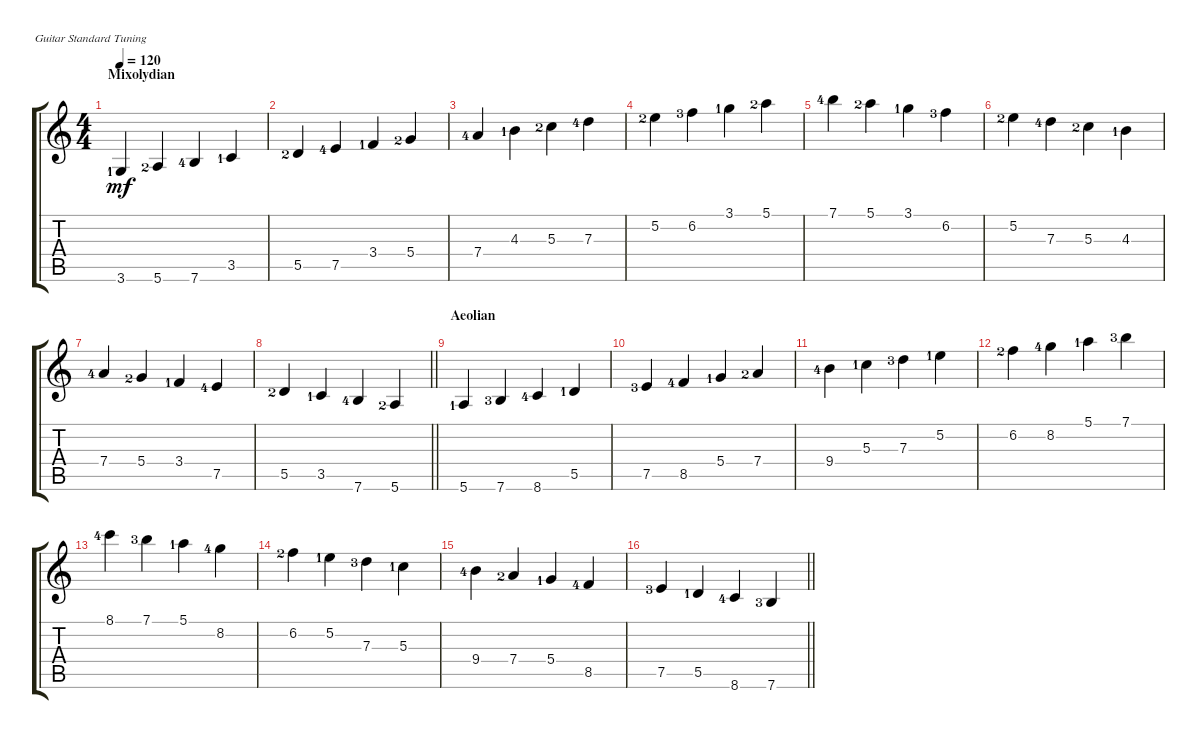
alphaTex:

\defaultSystemsLayout 4
\bracketExtendMode groupsimilarinstruments
\singleTrackTrackNamePolicy hidden
\multiTrackTrackNamePolicy hidden
\firstSystemTrackNameOrientation horizontal
\otherSystemsTrackNameOrientation horizontal
\track ("Electric Guitar" "E-Gt") {instrument electricguitarclean}
\staff {score tabs}
\tuning (E4 B3 G3 D3 A2 E2)
\ts (4 4)
\section ("" "Mixolydian")
\tempo 120
\clef g2
\scale
0.25
\ks c
3.6{lf 2}.4{dy mf} 5.6{lf 3}.4 7.6{lf 5}.4 3.5{lf 2}.4 |
\scale
0.25 5.5{lf 3}.4 7.5{lf 5}.4 3.4{lf 2}.4 5.4{lf 3}.4 |
\scale
0.25 7.4{lf 5}.4 4.3{lf 2}.4 5.3{lf 3}.4 7.3{lf 5}.4 |
\scale
0.25 5.2{lf 3}.4 6.2{lf 4}.4 3.1{lf 2}.4 5.1{lf 3}.4 |
\scale
0.25 7.1{lf 5}.4 5.1{lf 3}.4 3.1{lf 2}.4 6.2{lf 4}.4 |
\scale
0.25 5.2{lf 3}.4 7.3{lf 5}.4 5.3{lf 3}.4 4.3{lf 2}.4 |
\scale
0.25 7.4{lf 5}.4 5.4{lf 3}.4 3.4{lf 2}.4 7.5{lf 5}.4 |
\scale
0.25
\barLineRight lightlight
5.5{lf 3}.4 3.5{lf 2}.4 7.6{lf 5}.4 5.6{lf 3}.4 |
\section ("" "Aeolian")
\scale
0.25 5.6{lf 2}.4 7.6{lf 4}.4 8.6{lf 5}.4 5.5{lf 2}.4 |
\scale
0.25 7.5{lf 4}.4 8.5{lf 5}.4 5.4{lf 2}.4 7.4{lf 3}.4 |
\scale
0.25 9.4{lf 5}.4 5.3{lf 2}.4 7.3{lf 4}.4 5.2{lf 2}.4 |
\scale
0.25 6.2{lf 3}.4 8.2{lf 5}.4 5.1{lf 2}.4 7.1{lf 4}.4 |
\scale
0.25 8.1{lf 5}.4 7.1{lf 4}.4 5.1{lf 2}.4 8.2{lf 5}.4 |
\scale
0.25 6.2{lf 3}.4 5.2{lf 2}.4 7.3{lf 4}.4 5.3{lf 2}.4 |
\scale
0.25 9.4{lf 5}.4 7.4{lf 3}.4 5.4{lf 2}.4 8.5{lf 5}.4 |
\scale
0.25
\barLineRight lightlight
7.5{lf 4}.4 5.5{lf 2}.4 8.6{lf 5}.4 7.6{lf 4}.4
